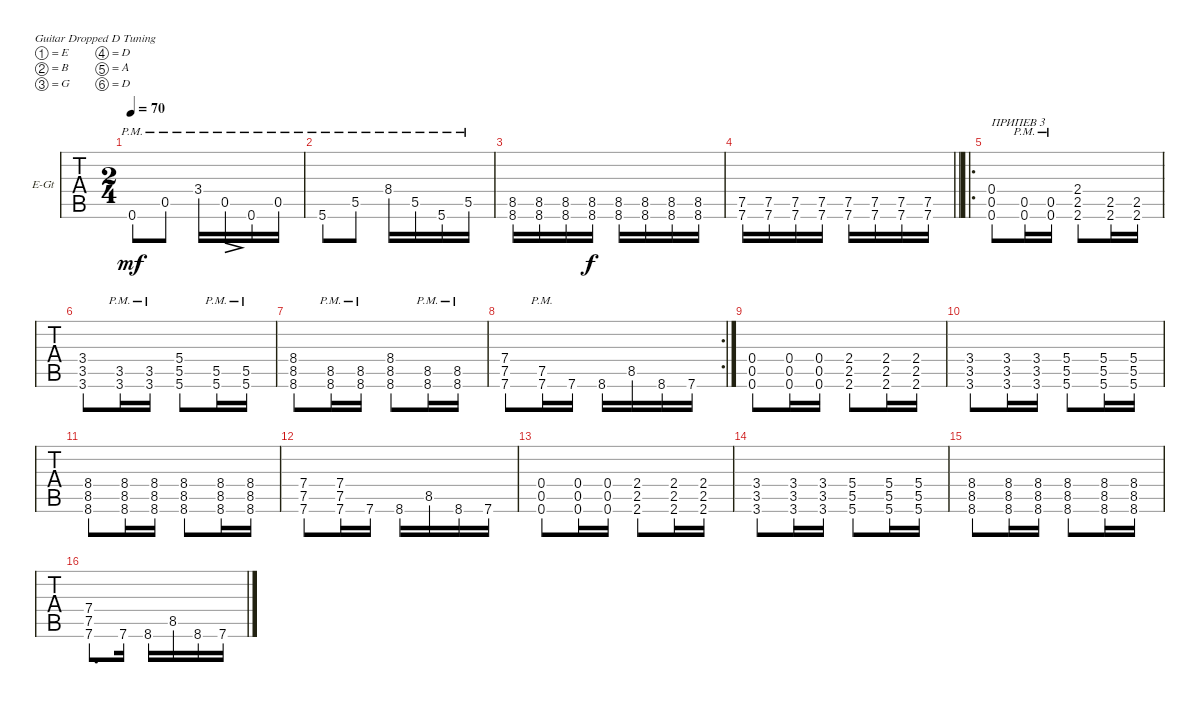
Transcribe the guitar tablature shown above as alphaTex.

\defaultSystemsLayout 4
\bracketExtendMode groupsimilarinstruments
\firstSystemTrackNameOrientation horizontal
\otherSystemsTrackNameOrientation horizontal
\track ("Guitar Саша" "E-Gt") {instrument distortionguitar}
\staff {tabs}
\tuning (E4 B3 G3 D3 A2 D2)
\ts (2 4)
\tempo 70
\clef g2
\ks c
0.6{pm}.8{dy mf} 0.5{pm}.8 3.4{pm}.16 0.5{pm}.16{dec} 0.6{pm}.16 0.5{pm}.16 |
5.6{pm}.8 5.5{pm}.8 8.4{pm}.16 5.5{pm}.16 5.6{pm}.16 5.5{pm}.16 |
(8.6 8.5).16 (8.5 8.6).16 (8.5 8.6).16 (8.5 8.6).16{dy f} (8.5 8.6).16 (8.5 8.6).16 (8.6 8.5).16 (8.6 8.5).16 |
\barLineRight lightlight
(7.6 7.5).16 (7.5 7.6).16 (7.6 7.5).16 (7.5 7.6).16 (7.5 7.6).16 (7.6 7.5).16 (7.5 7.6).16 (7.5 7.6).16 |
\ro
(0.6 0.5 0.4).8{txt "ПРИПЕВ 3"} (0.6{pm} 0.5{pm}).16 (0.5{pm} 0.6{pm}).16 (2.6 2.5 2.4).8 (2.6 2.5).16 (2.6 2.5).16 |
(3.6 3.5 3.4).8 (3.5{pm} 3.6{pm}).16 (3.6{pm} 3.5{pm}).16 (5.6 5.5 5.4).8 (5.5{pm} 5.6{pm}).16 (5.6{pm} 5.5{pm}).16 |
(8.6 8.5 8.4).8 (8.5{pm} 8.6{pm}).16 (8.5{pm} 8.6{pm}).16 (8.6 8.5 8.4).8 (8.5{pm} 8.6{pm}).16 (8.5{pm} 8.6{pm}).16 |
\rc 2
(7.6 7.5 7.4).8 (7.5{pm} 7.6{pm}).16 7.6.16 8.6.16 8.5.16 8.6.16 7.6.16 |
(0.6 0.5 0.4).8 (0.6 0.5 0.4).16 (0.5 0.6 0.4).16 (2.6 2.5 2.4).8 (2.6 2.5 2.4).16 (2.6 2.5 2.4).16 |
(3.6 3.5 3.4).8 (3.5 3.6 3.4).16 (3.6 3.5 3.4).16 (5.6 5.5 5.4).8 (5.5 5.6 5.4).16 (5.6 5.5 5.4).16 |
(8.6 8.5 8.4).8 (8.5 8.6 8.4).16 (8.5 8.6 8.4).16 (8.6 8.5 8.4).8 (8.5 8.6 8.4).16 (8.5 8.6 8.4).16 |
(7.6 7.5 7.4).8 (7.5 7.6 7.4).16 7.6.16 8.6.16 8.5.16 8.6.16 7.6.16 |
(0.6 0.5 0.4).8 (0.6 0.5 0.4).16 (0.5 0.6 0.4).16 (2.6 2.5 2.4).8 (2.6 2.5 2.4).16 (2.6 2.5 2.4).16 |
(3.6 3.5 3.4).8 (3.5 3.6 3.4).16 (3.6 3.5 3.4).16 (5.6 5.5 5.4).8 (5.5 5.6 5.4).16 (5.6 5.5 5.4).16 |
(8.6 8.5 8.4).8 (8.5 8.6 8.4).16 (8.5 8.6 8.4).16 (8.6 8.5 8.4).8 (8.5 8.6 8.4).16 (8.5 8.6 8.4).16 |
(7.6 7.5 7.4).8{d} 7.6.16 8.6.16 8.5.16 8.6.16 7.6.16
